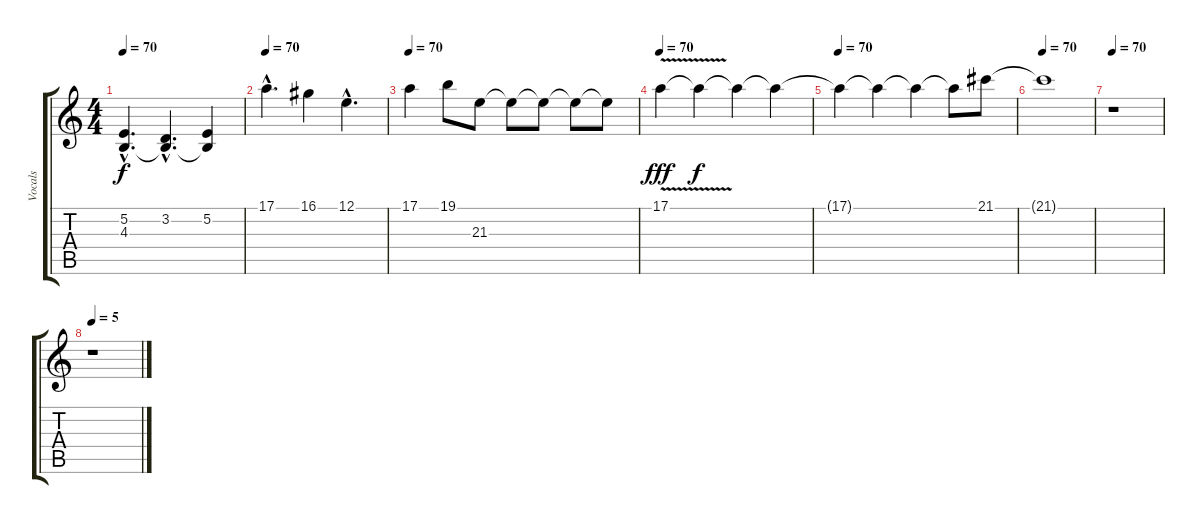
\track ("Vocals" "Vocals") {instrument stringensemble1}
\staff {score tabs}
\tuning (E4 B3 G3 D3 A2 E2) {hide}
\ts (4 4)
\tempo 70
\clef g2
\ks c
(5.2{hac} 4.3{hac}).4{d dy f} (3.2{hac} 4.3{hac t}).4{d} (5.2 4.3{t}).4 |
\tempo 70
17.1{hac}.4{d} 16.1.4 12.1{hac}.4{d} |
\tempo 70
17.1.4 19.1.8 21.3.8 21.3{t}.8 21.3{t}.8 21.3{t}.8 21.3{t}.8 |
\tempo 70
17.1{v}.4{dy fff} 17.1{t}.4{dy f} 17.1{t}.4 17.1{t}.4 |
\tempo 70
17.1{t}.4 17.1{t}.4 17.1{t}.4 17.1{t}.8 21.1.8 |
\tempo 70
21.1{t}.1 |
\tempo 70
r.1 |
\tempo 5
r.1
